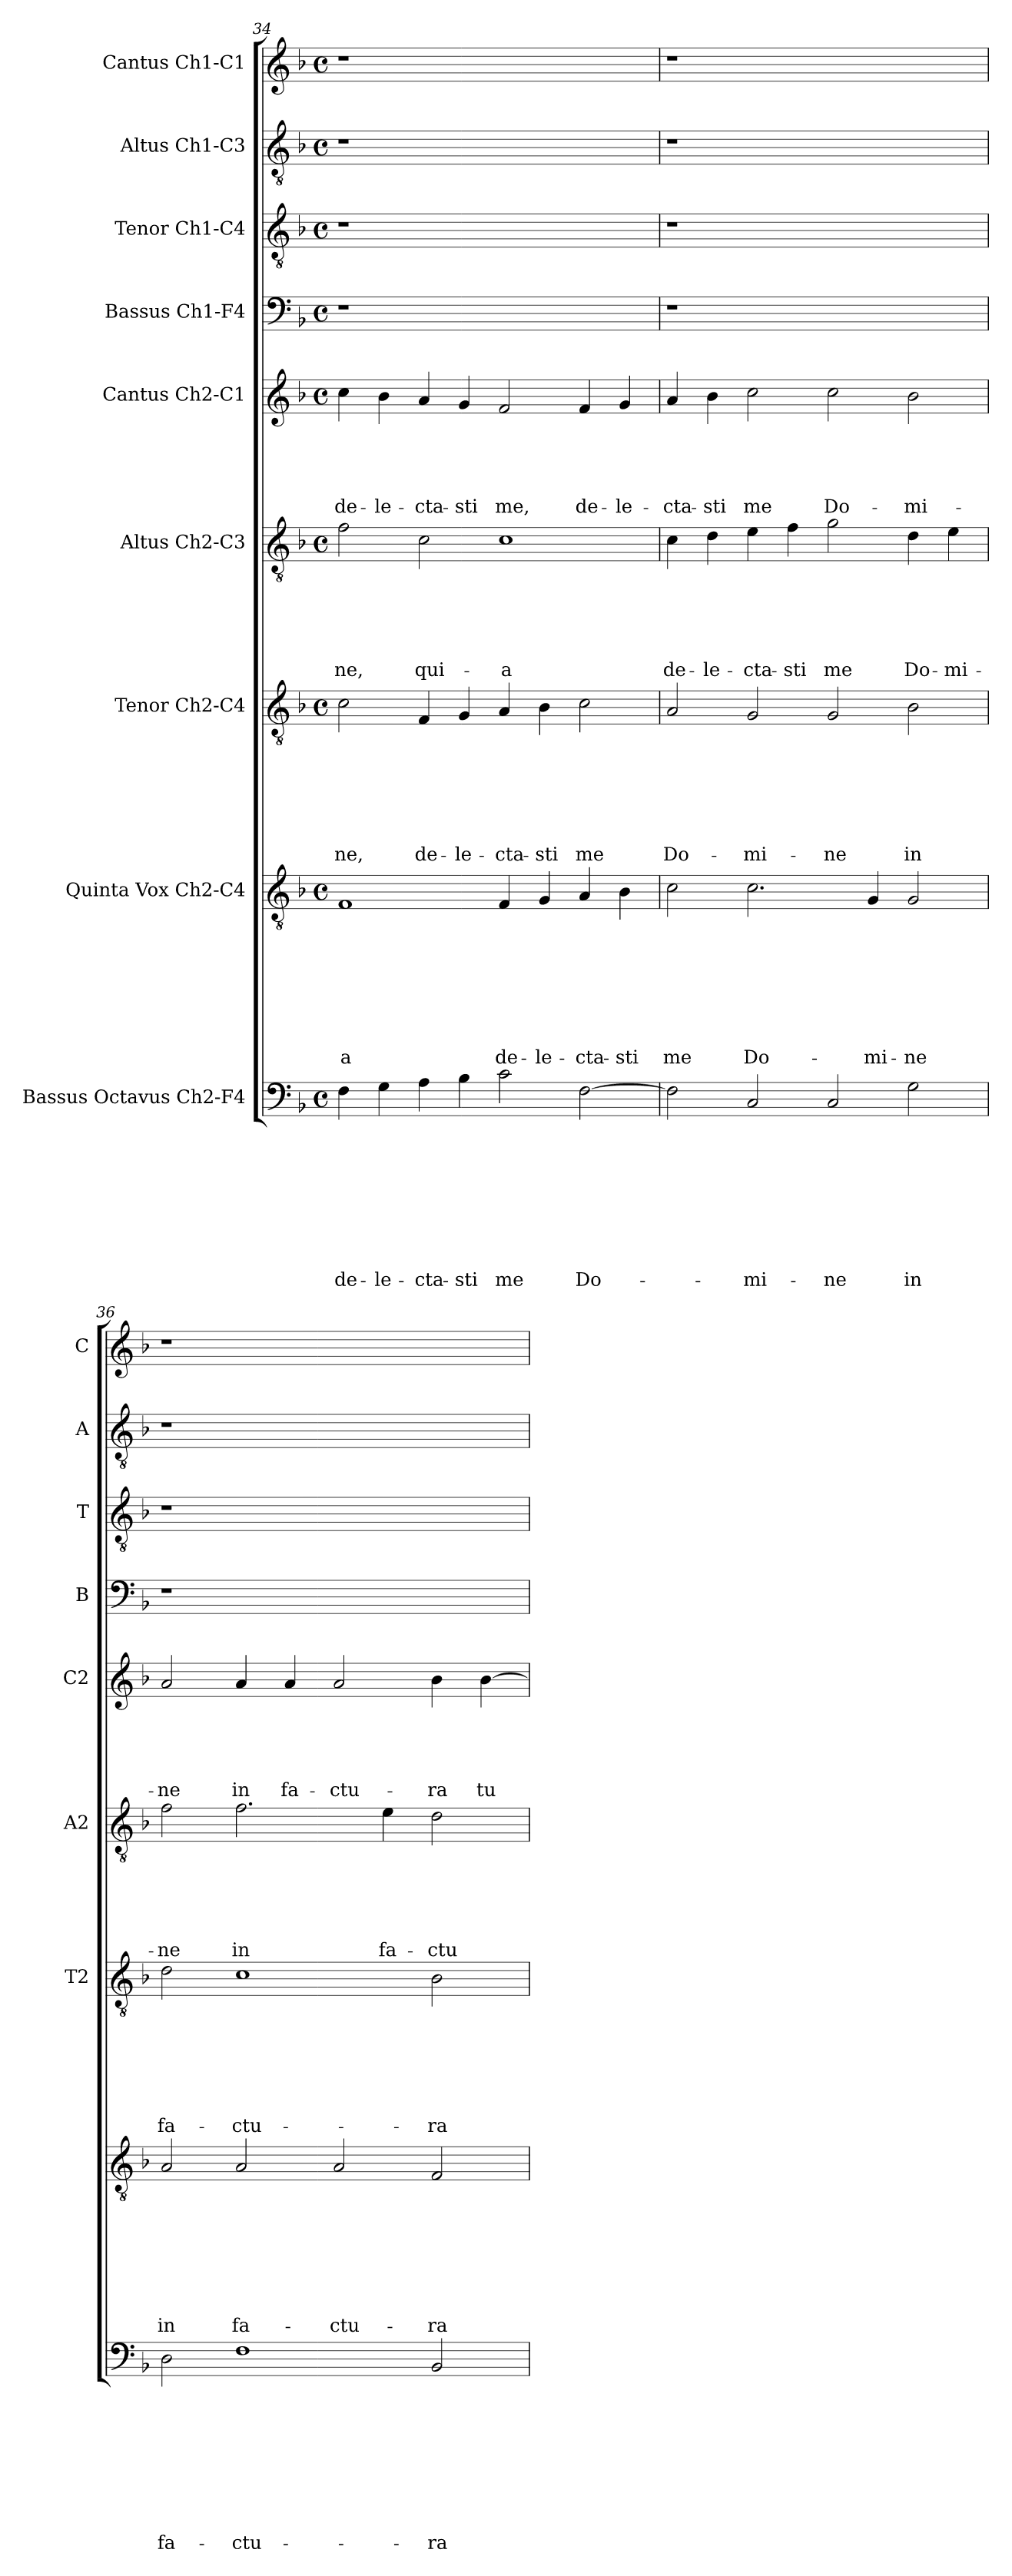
**kern	**text	**text	**text	**text	**text	**text	**text	**text	**text	**kern	**text	**text	**text	**text	**text	**text	**text	**text	**kern	**text	**text	**text	**text	**text	**text	**text	**kern	**text	**text	**text	**text	**text	**text	**kern	**text	**text	**text	**text	**text	**kern	**kern	**kern	**kern
*part9	*part9	*part9	*part9	*part9	*part9	*part9	*part9	*part9	*part9	*part8	*part8	*part8	*part8	*part8	*part8	*part8	*part8	*part8	*part7	*part7	*part7	*part7	*part7	*part7	*part7	*part7	*part6	*part6	*part6	*part6	*part6	*part6	*part6	*part5	*part5	*part5	*part5	*part5	*part5	*part4	*part3	*part2	*part1
*staff9	*staff9	*staff9	*staff9	*staff9	*staff9	*staff9	*staff9	*staff9	*staff9	*staff8	*staff8	*staff8	*staff8	*staff8	*staff8	*staff8	*staff8	*staff8	*staff7	*staff7	*staff7	*staff7	*staff7	*staff7	*staff7	*staff7	*staff6	*staff6	*staff6	*staff6	*staff6	*staff6	*staff6	*staff5	*staff5	*staff5	*staff5	*staff5	*staff5	*staff4	*staff3	*staff2	*staff1
*I"Bassus Octavus Ch2-F4	*	*	*	*	*	*	*	*	*	*I"Quinta Vox Ch2-C4	*	*	*	*	*	*	*	*	*I"Tenor Ch2-C4	*	*	*	*	*	*	*	*I"Altus Ch2-C3	*	*	*	*	*	*	*I"Cantus Ch2-C1	*	*	*	*	*	*I"Bassus Ch1-F4	*I"Tenor Ch1-C4	*I"Altus Ch1-C3	*I"Cantus Ch1-C1
*	*	*	*	*	*	*	*	*	*	*	*	*	*	*	*	*	*	*	*I'T2	*	*	*	*	*	*	*	*I'A2	*	*	*	*	*	*	*I'C2	*	*	*	*	*	*I'B	*I'T	*I'A	*I'C
*clefF4	*	*	*	*	*	*	*	*	*	*clefGv2	*	*	*	*	*	*	*	*	*clefGv2	*	*	*	*	*	*	*	*clefGv2	*	*	*	*	*	*	*clefG2	*	*	*	*	*	*clefF4	*clefGv2	*clefGv2	*clefG2
*k[b-]	*	*	*	*	*	*	*	*	*	*k[b-]	*	*	*	*	*	*	*	*	*k[b-]	*	*	*	*	*	*	*	*k[b-]	*	*	*	*	*	*	*k[b-]	*	*	*	*	*	*k[b-]	*k[b-]	*k[b-]	*k[b-]
*F:	*	*	*	*	*	*	*	*	*	*F:	*	*	*	*	*	*	*	*	*F:	*	*	*	*	*	*	*	*F:	*	*	*	*	*	*	*F:	*	*	*	*	*	*F:	*F:	*F:	*F:
*M4/4	*	*	*	*	*	*	*	*	*	*M4/4	*	*	*	*	*	*	*	*	*M4/4	*	*	*	*	*	*	*	*M4/4	*	*	*	*	*	*	*M4/4	*	*	*	*	*	*M4/4	*M4/4	*M4/4	*M4/4
*met(c)	*	*	*	*	*	*	*	*	*	*met(c)	*	*	*	*	*	*	*	*	*met(c)	*	*	*	*	*	*	*	*met(c)	*	*	*	*	*	*	*met(c)	*	*	*	*	*	*met(c)	*met(c)	*met(c)	*met(c)
=34	=34	=34	=34	=34	=34	=34	=34	=34	=34	=34	=34	=34	=34	=34	=34	=34	=34	=34	=34	=34	=34	=34	=34	=34	=34	=34	=34	=34	=34	=34	=34	=34	=34	=34	=34	=34	=34	=34	=34	=34	=34	=34	=34
!	!	!	!	!	!	!	!	!	!LO:LY:b	!	!	!	!	!	!	!	!	!LO:LY:b	!	!	!	!	!	!	!	!LO:LY:b	!	!	!	!	!	!	!LO:LY:b	!	!	!	!	!	!LO:LY:b	!	!	!	!
4F\	.	.	.	.	.	.	.	.	de-	1F	.	.	.	.	.	.	.	-a	2c\	.	.	.	.	.	.	-ne,	2f\	.	.	.	.	.	-ne,	4cc\	.	.	.	.	de-	1r	1r	1r	1r
!	!	!	!	!	!	!	!	!	!LO:LY:b	!	!	!	!	!	!	!	!	!	!	!	!	!	!	!	!	!	!	!	!	!	!	!	!	!	!	!	!	!	!LO:LY:b	!	!	!	!
4G\	.	.	.	.	.	.	.	.	-le-	.	.	.	.	.	.	.	.	.	.	.	.	.	.	.	.	.	.	.	.	.	.	.	.	4b-\	.	.	.	.	-le-	.	.	.	.
!	!	!	!	!	!	!	!	!	!LO:LY:b	!	!	!	!	!	!	!	!	!	!	!	!	!	!	!	!	!LO:LY:b	!	!	!	!	!	!	!LO:LY:b	!	!	!	!	!	!LO:LY:b	!	!	!	!
4A\	.	.	.	.	.	.	.	.	-cta-	.	.	.	.	.	.	.	.	.	4F/	.	.	.	.	.	.	de-	2c\	.	.	.	.	.	qui-	4a/	.	.	.	.	-cta-	.	.	.	.
!	!	!	!	!	!	!	!	!	!LO:LY:b	!	!	!	!	!	!	!	!	!	!	!	!	!	!	!	!	!LO:LY:b	!	!	!	!	!	!	!	!	!	!	!	!	!LO:LY:b	!	!	!	!
4B-\	.	.	.	.	.	.	.	.	-sti	.	.	.	.	.	.	.	.	.	4G/	.	.	.	.	.	.	-le-	.	.	.	.	.	.	.	4g/	.	.	.	.	-sti	.	.	.	.
!	!	!	!	!	!	!	!	!	!LO:LY:b	!	!	!	!	!	!	!	!	!LO:LY:b	!	!	!	!	!	!	!	!LO:LY:b	!	!	!	!	!	!	!LO:LY:b	!	!	!	!	!	!LO:LY:b	!	!	!	!
2c\	.	.	.	.	.	.	.	.	me	4F/	.	.	.	.	.	.	.	de-	4A/	.	.	.	.	.	.	-cta-	1c	.	.	.	.	.	-a	2f/	.	.	.	.	me,	1ryy	1ryy	1ryy	1ryy
!	!	!	!	!	!	!	!	!	!	!	!	!	!	!	!	!	!	!LO:LY:b	!	!	!	!	!	!	!	!LO:LY:b	!	!	!	!	!	!	!	!	!	!	!	!	!	!	!	!	!
.	.	.	.	.	.	.	.	.	.	4G/	.	.	.	.	.	.	.	-le-	4B-\	.	.	.	.	.	.	-sti	.	.	.	.	.	.	.	.	.	.	.	.	.	.	.	.	.
!	!	!	!	!	!	!	!	!	!LO:LY:b	!	!	!	!	!	!	!	!	!LO:LY:b	!	!	!	!	!	!	!	!LO:LY:b	!	!	!	!	!	!	!	!	!	!	!	!	!LO:LY:b	!	!	!	!
[2F\	.	.	.	.	.	.	.	.	Do-	4A/	.	.	.	.	.	.	.	-cta-	2c\	.	.	.	.	.	.	me	.	.	.	.	.	.	.	4f/	.	.	.	.	de-	.	.	.	.
!	!	!	!	!	!	!	!	!	!	!	!	!	!	!	!	!	!	!LO:LY:b	!	!	!	!	!	!	!	!	!	!	!	!	!	!	!	!	!	!	!	!	!LO:LY:b	!	!	!	!
.	.	.	.	.	.	.	.	.	.	4B-\	.	.	.	.	.	.	.	-sti	.	.	.	.	.	.	.	.	.	.	.	.	.	.	.	4g/	.	.	.	.	-le-	.	.	.	.
=35	=35	=35	=35	=35	=35	=35	=35	=35	=35	=35	=35	=35	=35	=35	=35	=35	=35	=35	=35	=35	=35	=35	=35	=35	=35	=35	=35	=35	=35	=35	=35	=35	=35	=35	=35	=35	=35	=35	=35	=35	=35	=35	=35
!	!	!	!	!	!	!	!	!	!	!	!	!	!	!	!	!	!	!LO:LY:b	!	!	!	!	!	!	!	!LO:LY:b	!	!	!	!	!	!	!LO:LY:b	!	!	!	!	!	!LO:LY:b	!	!	!	!
2F\]	.	.	.	.	.	.	.	.	.	2c\	.	.	.	.	.	.	.	me	2A/	.	.	.	.	.	.	Do-	4c\	.	.	.	.	.	de-	4a/	.	.	.	.	-cta-	1r	1r	1r	1r
!	!	!	!	!	!	!	!	!	!	!	!	!	!	!	!	!	!	!	!	!	!	!	!	!	!	!	!	!	!	!	!	!	!LO:LY:b	!	!	!	!	!	!LO:LY:b	!	!	!	!
.	.	.	.	.	.	.	.	.	.	.	.	.	.	.	.	.	.	.	.	.	.	.	.	.	.	.	4d\	.	.	.	.	.	-le-	4b-\	.	.	.	.	-sti	.	.	.	.
!	!	!	!	!	!	!	!	!	!LO:LY:b	!	!	!	!	!	!	!	!	!LO:LY:b	!	!	!	!	!	!	!	!LO:LY:b	!	!	!	!	!	!	!LO:LY:b	!	!	!	!	!	!LO:LY:b	!	!	!	!
2C/	.	.	.	.	.	.	.	.	-mi-	2.c\	.	.	.	.	.	.	.	Do-	2G/	.	.	.	.	.	.	-mi-	4e\	.	.	.	.	.	-cta-	2cc\	.	.	.	.	me	.	.	.	.
!	!	!	!	!	!	!	!	!	!	!	!	!	!	!	!	!	!	!	!	!	!	!	!	!	!	!	!	!	!	!	!	!	!LO:LY:b	!	!	!	!	!	!	!	!	!	!
.	.	.	.	.	.	.	.	.	.	.	.	.	.	.	.	.	.	.	.	.	.	.	.	.	.	.	4f\	.	.	.	.	.	-sti	.	.	.	.	.	.	.	.	.	.
!	!	!	!	!	!	!	!	!	!LO:LY:b	!	!	!	!	!	!	!	!	!	!	!	!	!	!	!	!	!LO:LY:b	!	!	!	!	!	!	!LO:LY:b	!	!	!	!	!	!LO:LY:b	!	!	!	!
2C/	.	.	.	.	.	.	.	.	-ne	.	.	.	.	.	.	.	.	.	2G/	.	.	.	.	.	.	-ne	2g\	.	.	.	.	.	me	2cc\	.	.	.	.	Do-	1ryy	1ryy	1ryy	1ryy
!	!	!	!	!	!	!	!	!	!	!	!	!	!	!	!	!	!	!LO:LY:b	!	!	!	!	!	!	!	!	!	!	!	!	!	!	!	!	!	!	!	!	!	!	!	!	!
.	.	.	.	.	.	.	.	.	.	4G/	.	.	.	.	.	.	.	-mi-	.	.	.	.	.	.	.	.	.	.	.	.	.	.	.	.	.	.	.	.	.	.	.	.	.
!	!	!	!	!	!	!	!	!	!LO:LY:b	!	!	!	!	!	!	!	!	!LO:LY:b	!	!	!	!	!	!	!	!LO:LY:b	!	!	!	!	!	!	!LO:LY:b	!	!	!	!	!	!LO:LY:b	!	!	!	!
2G\	.	.	.	.	.	.	.	.	in	2G/	.	.	.	.	.	.	.	-ne	2B-\	.	.	.	.	.	.	in	4d\	.	.	.	.	.	Do-	2b-\	.	.	.	.	-mi-	.	.	.	.
!	!	!	!	!	!	!	!	!	!	!	!	!	!	!	!	!	!	!	!	!	!	!	!	!	!	!	!	!	!	!	!	!	!LO:LY:b	!	!	!	!	!	!	!	!	!	!
.	.	.	.	.	.	.	.	.	.	.	.	.	.	.	.	.	.	.	.	.	.	.	.	.	.	.	4e\	.	.	.	.	.	-mi-	.	.	.	.	.	.	.	.	.	.
!!LO:LB:g=z
=36	=36	=36	=36	=36	=36	=36	=36	=36	=36	=36	=36	=36	=36	=36	=36	=36	=36	=36	=36	=36	=36	=36	=36	=36	=36	=36	=36	=36	=36	=36	=36	=36	=36	=36	=36	=36	=36	=36	=36	=36	=36	=36	=36
!	!	!	!	!	!	!	!	!	!LO:LY:b	!	!	!	!	!	!	!	!	!LO:LY:b	!	!	!	!	!	!	!	!LO:LY:b	!	!	!	!	!	!	!LO:LY:b	!	!	!	!	!	!LO:LY:b	!	!	!	!
2D\	.	.	.	.	.	.	.	.	fa-	2A/	.	.	.	.	.	.	.	in	2d\	.	.	.	.	.	.	fa-	2f\	.	.	.	.	.	-ne	2a/	.	.	.	.	-ne	1r	1r	1r	1r
!	!	!	!	!	!	!	!	!	!LO:LY:b	!	!	!	!	!	!	!	!	!LO:LY:b	!	!	!	!	!	!	!	!LO:LY:b	!	!	!	!	!	!	!LO:LY:b	!	!	!	!	!	!LO:LY:b	!	!	!	!
1F	.	.	.	.	.	.	.	.	-ctu-	2A/	.	.	.	.	.	.	.	fa-	1c	.	.	.	.	.	.	-ctu-	2.f\	.	.	.	.	.	in	4a/	.	.	.	.	in	.	.	.	.
!	!	!	!	!	!	!	!	!	!	!	!	!	!	!	!	!	!	!	!	!	!	!	!	!	!	!	!	!	!	!	!	!	!	!	!	!	!	!	!LO:LY:b	!	!	!	!
.	.	.	.	.	.	.	.	.	.	.	.	.	.	.	.	.	.	.	.	.	.	.	.	.	.	.	.	.	.	.	.	.	.	4a/	.	.	.	.	fa-	.	.	.	.
!	!	!	!	!	!	!	!	!	!	!	!	!	!	!	!	!	!	!LO:LY:b	!	!	!	!	!	!	!	!	!	!	!	!	!	!	!	!	!	!	!	!	!LO:LY:b	!	!	!	!
.	.	.	.	.	.	.	.	.	.	2A/	.	.	.	.	.	.	.	-ctu-	.	.	.	.	.	.	.	.	.	.	.	.	.	.	.	2a/	.	.	.	.	-ctu-	1ryy	1ryy	1ryy	1ryy
!	!	!	!	!	!	!	!	!	!	!	!	!	!	!	!	!	!	!	!	!	!	!	!	!	!	!	!	!	!	!	!	!	!LO:LY:b	!	!	!	!	!	!	!	!	!	!
.	.	.	.	.	.	.	.	.	.	.	.	.	.	.	.	.	.	.	.	.	.	.	.	.	.	.	4e\	.	.	.	.	.	fa-	.	.	.	.	.	.	.	.	.	.
!	!	!	!	!	!	!	!	!	!LO:LY:b	!	!	!	!	!	!	!	!	!LO:LY:b	!	!	!	!	!	!	!	!LO:LY:b	!	!	!	!	!	!	!LO:LY:b	!	!	!	!	!	!LO:LY:b	!	!	!	!
2BB-/	.	.	.	.	.	.	.	.	-ra	2F/	.	.	.	.	.	.	.	-ra	2B-\	.	.	.	.	.	.	-ra	2d\	.	.	.	.	.	-ctu-	4b-\	.	.	.	.	-ra	.	.	.	.
!	!	!	!	!	!	!	!	!	!	!	!	!	!	!	!	!	!	!	!	!	!	!	!	!	!	!	!	!	!	!	!	!	!	!	!	!	!	!	!LO:LY:b	!	!	!	!
.	.	.	.	.	.	.	.	.	.	.	.	.	.	.	.	.	.	.	.	.	.	.	.	.	.	.	.	.	.	.	.	.	.	[4b-\	.	.	.	.	tu-	.	.	.	.
=	=	=	=	=	=	=	=	=	=	=	=	=	=	=	=	=	=	=	=	=	=	=	=	=	=	=	=	=	=	=	=	=	=	=	=	=	=	=	=	=	=	=	=
*-	*-	*-	*-	*-	*-	*-	*-	*-	*-	*-	*-	*-	*-	*-	*-	*-	*-	*-	*-	*-	*-	*-	*-	*-	*-	*-	*-	*-	*-	*-	*-	*-	*-	*-	*-	*-	*-	*-	*-	*-	*-	*-	*-
